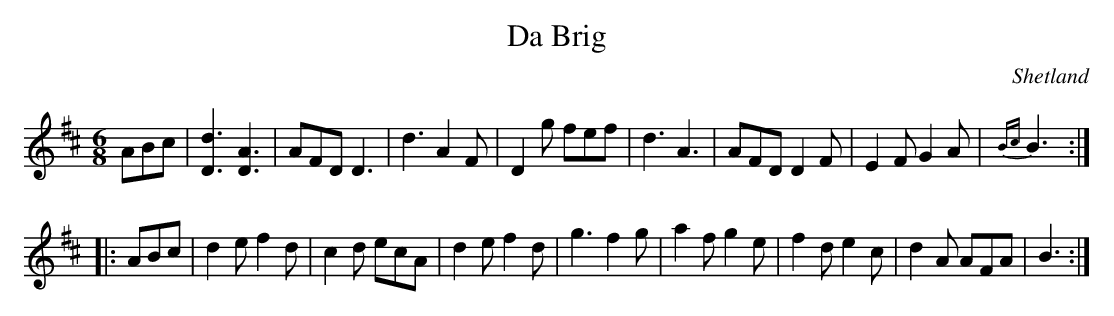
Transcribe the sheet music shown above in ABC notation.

X:1
T:Brig, Da
O:Shetland
M:6/8
K:D
ABc | [d3D3] [A3D3] | AFD D3 |\
d3 A2F | D2g fef | \
d3 A3 | AFD D2F | E2F G2A | {Bc}B3 :|*
|: ABc |\
d2e f2d | c2d ecA | d2e f2d | g3 f2g |\
a2f g2e | f2d e2c | d2A AFA | B3 :|**
